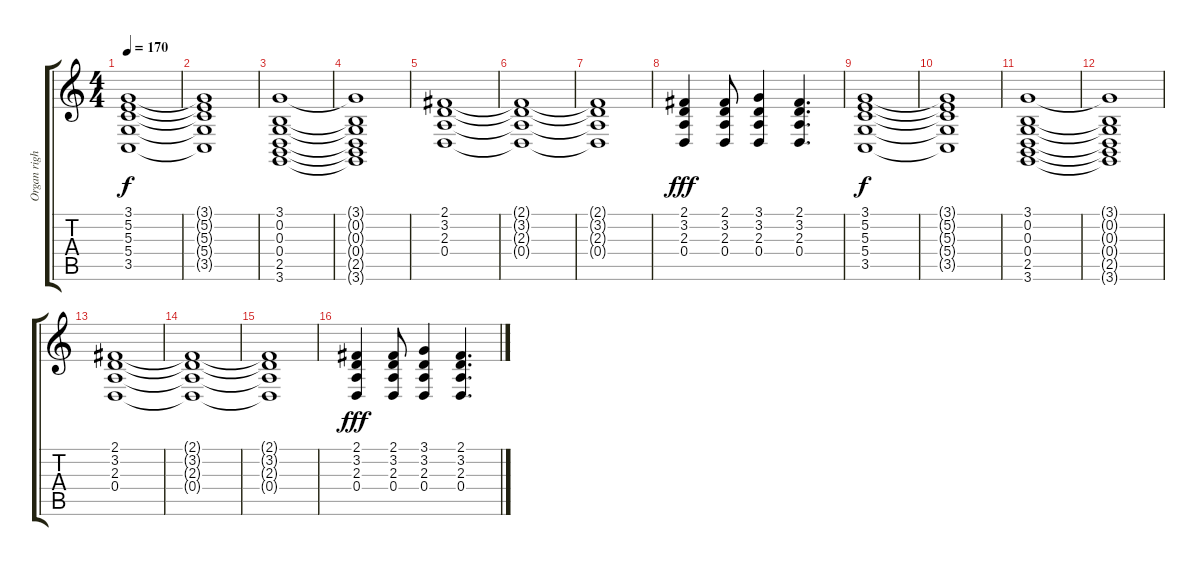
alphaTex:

\track ("Organ right hand" "Organ righ") {instrument churchorgan}
\staff {score tabs}
\tuning (E4 B3 G3 D3 A2 E2) {hide}
\ts (4 4)
\tempo 170
\clef g2
\ks c
(3.1 5.2 5.3 5.4 3.5).1{dy f} |
(3.1{t} 5.2{t} 5.3{t} 5.4{t} 3.5{t}).1 |
(3.1 0.2 0.3 0.4 2.5 3.6).1 |
(3.1{t} 0.2{t} 0.3{t} 0.4{t} 2.5{t} 3.6{t}).1 |
(2.1 3.2 2.3 0.4).1 |
(2.1{t} 3.2{t} 2.3{t} 0.4{t}).1 |
(2.1{t} 3.2{t} 2.3{t} 0.4{t}).1 |
(2.1 3.2 2.3 0.4).4{dy fff} (2.1 3.2 2.3 0.4).8 (3.1 3.2 2.3 0.4).4 (2.1 3.2 2.3 0.4).4{d} |
(3.1 5.2 5.3 5.4 3.5).1{dy f} |
(3.1{t} 5.2{t} 5.3{t} 5.4{t} 3.5{t}).1 |
(3.1 0.2 0.3 0.4 2.5 3.6).1 |
(3.1{t} 0.2{t} 0.3{t} 0.4{t} 2.5{t} 3.6{t}).1 |
(2.1 3.2 2.3 0.4).1 |
(2.1{t} 3.2{t} 2.3{t} 0.4{t}).1 |
(2.1{t} 3.2{t} 2.3{t} 0.4{t}).1 |
(2.1 3.2 2.3 0.4).4{dy fff} (2.1 3.2 2.3 0.4).8 (3.1 3.2 2.3 0.4).4 (2.1 3.2 2.3 0.4).4{d}
